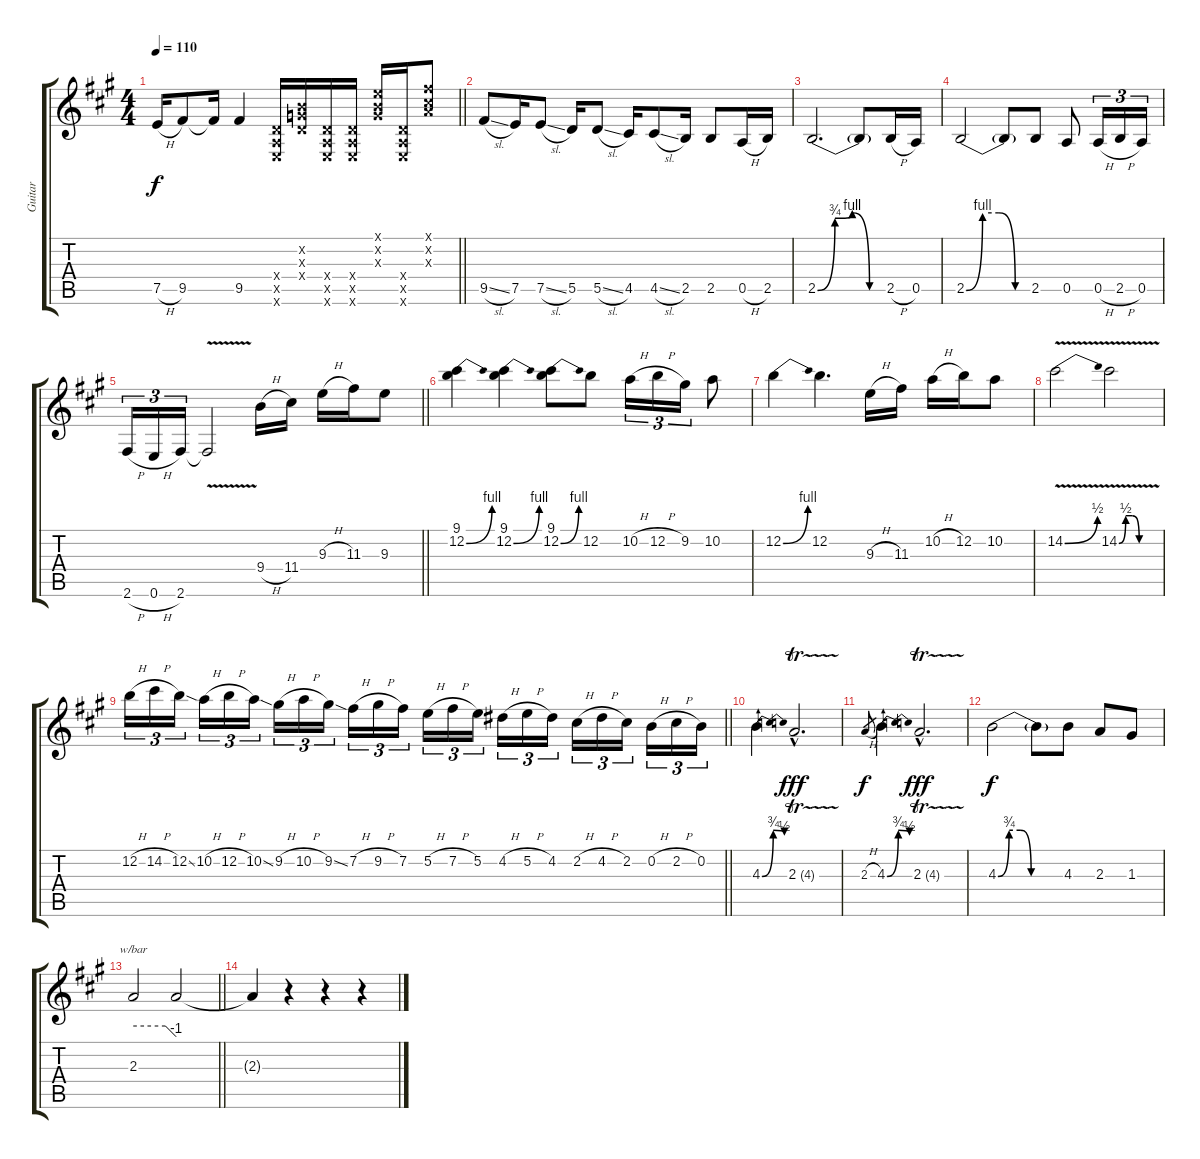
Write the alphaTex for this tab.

\track ("Guitar" "Guitar") {instrument distortionguitar}
\staff {score tabs}
\tuning (E4 B3 G3 D3 A2 E2) {hide}
\ts (4 4)
\tempo 110
\clef g2
\barLineRight lightlight
\ks f#minor
7.5{h}.16{dy f} 9.5.8 9.5{t}.16 9.5.4 (0.4{x} 0.5{x} 0.6{x}).16 (0.2{x} 0.3{x} 0.4{x}).16 (0.4{x} 0.5{x} 0.6{x}).16 (0.4{x} 0.5{x} 0.6{x}).16 (0.1{x} 0.2{x} 0.3{x}).16 (0.4{x} 0.5{x} 0.6{x}).16 (2.1{x} 2.2{x} 2.3{x}).8 |
\section ("" "")
9.5{sl}.8 7.5.16 7.5{sl}.8 5.5.16 5.5{sl}.8 4.5.16 4.5{sl}.8 2.5.16 2.5.8 0.5{h}.16 2.5.16 |
2.5{be (custom 0 0 15 3 30 4 45 0 60 0)}.2{d} 2.5{t}.8 2.5{h}.16 0.5.16 |
2.5{be (custom 0 0 15 4 30 4 45 0 60 0)}.2 2.5{t}.8 2.5.8 0.5.8 0.5{h}.16{tu (3 2)} 2.5{h}.16{tu (3 2)} 0.5.16{tu (3 2)} |
\barLineRight lightlight
2.6{h}.16{tu (3 2)} 0.6{h}.16{tu (3 2)} 2.6.16{tu (3 2)} 2.6{v t}.2 9.4{h}.16 11.4.16 9.3{h}.16 11.3.16 9.3.8 |
\section ("" "")
(9.1 12.2{be (bend 0 0 60 4)}).4 (9.1 12.2{be (bend 0 0 60 4)}).4 (9.1 12.2{be (bend 0 0 60 4)}).8 12.2.8 10.2{h}.16{tu (3 2)} 12.2{h}.16{tu (3 2)} 9.2.16{tu (3 2)} 10.2.8 |
12.2{be (bend 0 0 60 4)}.4 12.2.4{d} 9.3{h}.16 11.3.16 10.2{h}.16 12.2.16 10.2.8 |
14.2{be (bend 0 0 60 2) v}.2 14.2{be (custom 0 0 10 2 20 2 30 0 60 0) v}.2 |
\barLineRight lightlight
12.2{h}.16{tu (3 2)} 14.2{h}.16{tu (3 2)} 12.2{ss}.16{tu (3 2) beam splitsecondary} 10.2{h}.16{tu (3 2)} 12.2{h}.16{tu (3 2)} 10.2{ss}.16{tu (3 2)} 9.2{h}.16{tu (3 2)} 10.2{h}.16{tu (3 2)} 9.2{ss}.16{tu (3 2) beam splitsecondary} 7.2{h}.16{tu (3 2)} 9.2{h}.16{tu (3 2)} 7.2.16{tu (3 2)} 5.2{h}.16{tu (3 2)} 7.2{h}.16{tu (3 2)} 5.2.16{tu (3 2) beam splitsecondary} 4.2{h}.16{tu (3 2)} 5.2{h}.16{tu (3 2)} 4.2.16{tu (3 2)} 2.2{h}.16{tu (3 2)} 4.2{h}.16{tu (3 2)} 2.2.16{tu (3 2) beam splitsecondary} 0.2{h}.16{tu (3 2)} 2.2{h}.16{tu (3 2)} 0.2.16{tu (3 2)} |
\section ("" "")
4.3{be (bendrelease 0 0 10 3 20 3 60 2)}.4 2.3{tr (4 64) hac}.2{d dy fff} |
2.3{h}.8{gr dy f} 4.3{be (bendrelease 0 0 10 3 20 3 60 2)}.4 2.3{tr (4 64) hac}.2{d dy fff} |
4.3{be (custom 0 0 10 3 20 3 30 0 60 0)}.2{dy f} 4.3{t}.8 4.3.8 2.3.8 1.3.8 |
\barLineRight lightlight
2.3.2{tbe (custom default 0 0 15 0 45 0 60 -4)} 2.3{t}.2 |
2.3{t}.4 r.4 r.4 r.4
